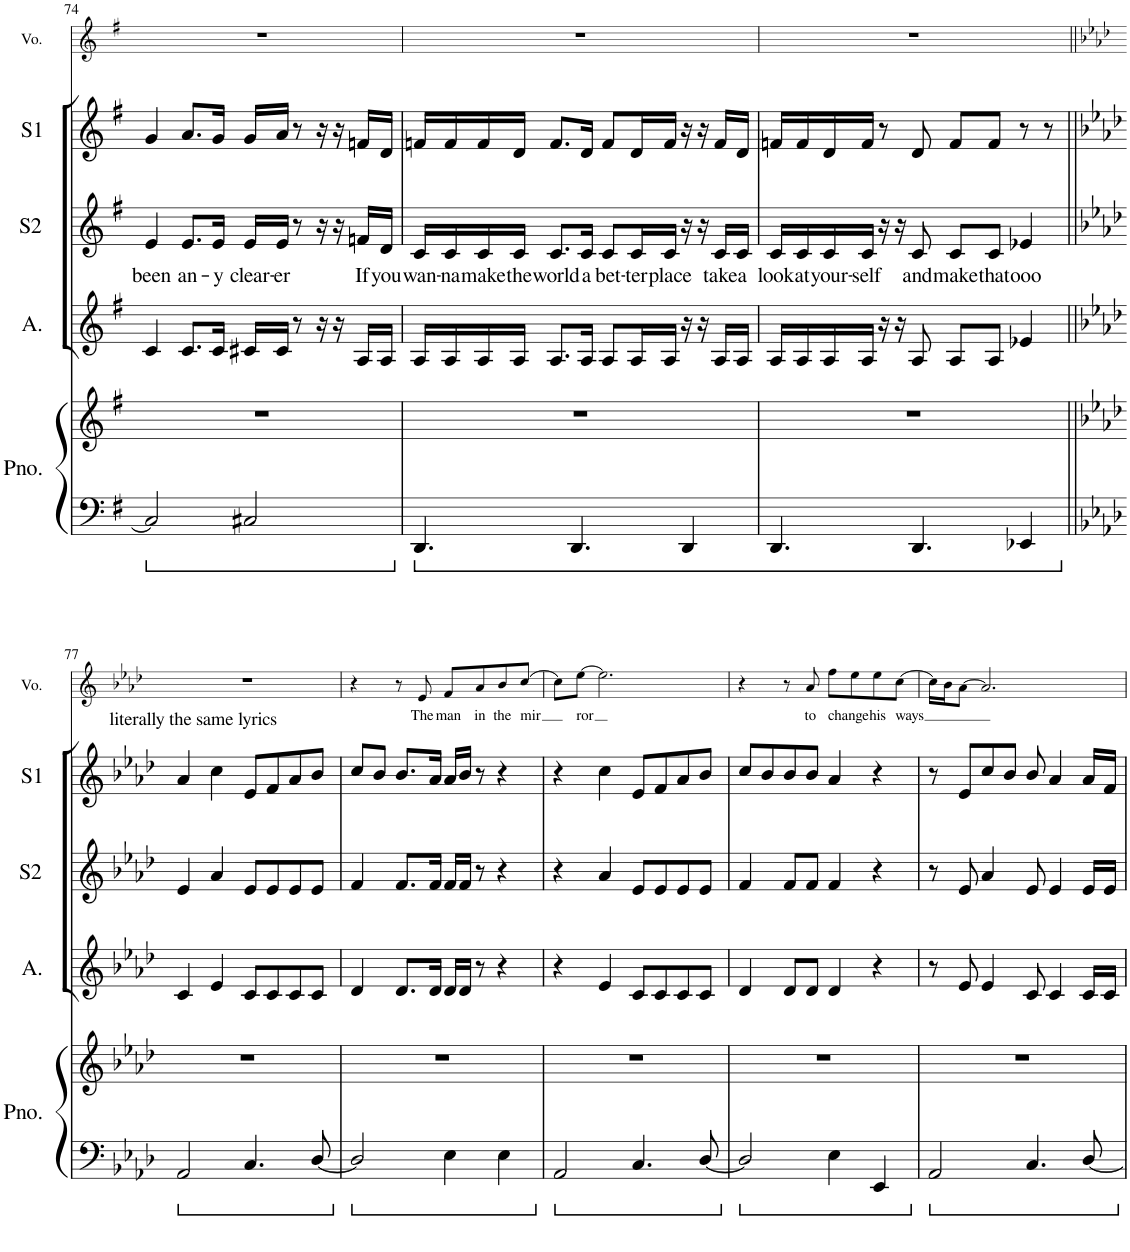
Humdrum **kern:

**kern	**kern	**kern	**kern	**text	**kern	**kern	**text
*part5	*part5	*part4	*part3	*part3	*part2	*part1	*part1
*staff6	*staff5	*staff4	*staff3	*staff3	*staff2	*staff1	*staff1
*I"Piano	*	*I"Alto	*I"Soprano 2	*	*I"Soprano 1	*I"Voice	*
*I'Pno.	*	*I'A.	*I'S2	*	*I'S1	*I'Vo.	*
!!LO:PB:g=z
*clefF4	*clefG2	*clefG2	*clefG2	*	*clefG2	*clefG2	*
*	*	*Trd1c2	*	*	*	*	*
*k[f#]	*k[f#]	*k[f#]	*k[f#]	*	*k[f#]	*k[f#]	*
*G:	*G:	*G:	*G:	*	*G:	*G:	*
*M4/4	*M4/4	*M4/4	*M4/4	*	*M4/4	*M4/4	*
=74	=74	=74	=74	=74	=74	=74	=74
!	!	!	!	!LO:LY:b	!	!	!
2C/]	1r	4c/	4e/	been	4g/	1r	.
!	!	!	!	!LO:LY:b	!	!	!
.	.	8.c/L	8.e/L	an-	8.a/L	.	.
!	!	!	!	!LO:LY:b	!	!	!
.	.	16c/Jk	16e/Jk	-y	16g/Jk	.	.
!	!	!	!	!LO:LY:b	!	!	!
2C#X/	.	16c#X/LL	16e/LL	clear-	16g/LL	.	.
!	!	!	!	!LO:LY:b	!	!	!
.	.	16c#/JJ	16e/JJ	-er	16a/JJ	.	.
.	.	8r	8r	.	8r	.	.
.	.	16r	16r	.	16r	.	.
.	.	16r	16r	.	16r	.	.
!	!	!	!	!LO:LY:b	!	!	!
.	.	16A/LL	16fn/LL	If	16fn/LL	.	.
!	!	!	!	!LO:LY:b	!	!	!
.	.	16A/JJ	16d/JJ	you	16d/JJ	.	.
=75	=75	=75	=75	=75	=75	=75	=75
!	!	!	!	!LO:LY:b	!	!	!
4.DD/	1r	16A/LL	16c/LL	wan-	16fn/LL	1r	.
!	!	!	!	!LO:LY:b	!	!	!
.	.	16A/	16c/	-na	16f/	.	.
!	!	!	!	!LO:LY:b	!	!	!
.	.	16A/	16c/	make	16f/	.	.
!	!	!	!	!LO:LY:b	!	!	!
.	.	16A/JJ	16c/JJ	the	16d/JJ	.	.
!	!	!	!	!LO:LY:b	!	!	!
.	.	8.A/L	8.c/L	world	8.f/L	.	.
4.DD/	.	.	.	.	.	.	.
!	!	!	!	!LO:LY:b	!	!	!
.	.	16A/Jk	16c/Jk	a	16d/Jk	.	.
!	!	!	!	!LO:LY:b	!	!	!
.	.	8A/L	8c/L	bet-	8f/L	.	.
!	!	!	!	!LO:LY:b	!	!	!
.	.	16A/L	16c/L	-ter	16d/L	.	.
!	!	!	!	!LO:LY:b	!	!	!
.	.	16A/JJ	16c/JJ	place	16f/JJ	.	.
4DD/	.	16r	16r	.	16r	.	.
.	.	16r	16r	.	16r	.	.
!	!	!	!	!LO:LY:b	!	!	!
.	.	16A/LL	16c/LL	take	16f/LL	.	.
!	!	!	!	!LO:LY:b	!	!	!
.	.	16A/JJ	16c/JJ	a	16d/JJ	.	.
=76	=76	=76	=76	=76	=76	=76	=76
!	!	!	!	!LO:LY:b	!	!	!
4.DD/	1r	16A/LL	16c/LL	look	16fn/LL	1r	.
!	!	!	!	!LO:LY:b	!	!	!
.	.	16A/	16c/	at	16f/	.	.
!	!	!	!	!LO:LY:b	!	!	!
.	.	16A/	16c/	your-	16d/	.	.
!	!	!	!	!LO:LY:b	!	!	!
.	.	16A/JJ	16c/JJ	-self	16f/JJ	.	.
.	.	16r	16r	.	8r	.	.
.	.	16r	16r	.	.	.	.
!	!	!	!	!LO:LY:b	!	!	!
4.DD/	.	8A/	8c/	and	8d/	.	.
!	!	!	!	!LO:LY:b	!	!	!
.	.	8A/L	8c/L	make	8f/L	.	.
!	!	!	!	!LO:LY:b	!	!	!
.	.	8A/J	8c/J	that	8f/J	.	.
!	!	!	!	!LO:LY:b	!	!	!
4EE-X/	.	4e-X/	4e-X/	ooo	8r	.	.
.	.	.	.	.	8r	.	.
!!LO:LB:g=z
=77||	=77||	=77||	=77||	=77||	=77||	=77||	=77||
*k[b-e-a-d-]	*k[b-e-a-d-]	*k[b-e-a-d-]	*k[b-e-a-d-]	*	*k[b-e-a-d-]	*k[b-e-a-d-]	*
2AA-/	1r	4c/	4e-/	.	4a-/	1r	.
!	!	!	!	!	!LO:TX:a:t=literally the same lyrics	!	!
.	.	4e-/	4a-/	.	4cc\	.	.
4.C/	.	8c/L	8e-/L	.	8e-/L	.	.
.	.	8c/	8e-/	.	8f/	.	.
.	.	8c/	8e-/	.	8a-/	.	.
[8D-/	.	8c/J	8e-/J	.	8b-/J	.	.
=78	=78	=78	=78	=78	=78	=78	=78
2D-/]	1r	4d-/	4f/	.	8cc/L	4r	.
.	.	.	.	.	8b-/J	.	.
.	.	8.d-/L	8.f/L	.	8.b-/L	8r	.
!	!	!	!	!	!	!	!LO:LY:b
.	.	.	.	.	.	8e-/	The
.	.	16d-/Jk	16f/Jk	.	16a-/Jk	.	.
!	!	!	!	!	!	!	!LO:LY:b
4E-\	.	16d-/LL	16f/LL	.	16a-/LL	8f/L	man
.	.	16d-/JJ	16f/JJ	.	16b-/JJ	.	.
!	!	!	!	!	!	!	!LO:LY:b
.	.	8r	8r	.	8r	8a-/	in
!	!	!	!	!	!	!	!LO:LY:b
4E-\	.	4r	4r	.	4r	8b-/	the
!	!	!	!	!	!	!	!LO:LY:b
.	.	.	.	.	.	[8cc/J	mir
=79	=79	=79	=79	=79	=79	=79	=79
2AA-/	1r	4r	4r	.	4r	8cc\L]	.
!	!	!	!	!	!	!	!LO:LY:b
.	.	.	.	.	.	[8ee-\J	ror
.	.	4e-/	4a-/	.	4cc\	2.ee-\]	.
4.C/	.	8c/L	8e-/L	.	8e-/L	.	.
.	.	8c/	8e-/	.	8f/	.	.
.	.	8c/	8e-/	.	8a-/	.	.
[8D-/	.	8c/J	8e-/J	.	8b-/J	.	.
=80	=80	=80	=80	=80	=80	=80	=80
2D-/]	1r	4d-/	4f/	.	8cc/L	4r	.
.	.	.	.	.	8b-/	.	.
.	.	8d-/L	8f/L	.	8b-/	8r	.
!	!	!	!	!	!	!	!LO:LY:b
.	.	8d-/J	8f/J	.	8b-/J	8a-/	to
!	!	!	!	!	!	!	!LO:LY:b
4E-\	.	4d-/	4f/	.	4a-/	8ff\L	change
.	.	.	.	.	.	8ee-\	.
!	!	!	!	!	!	!	!LO:LY:b
4EE-/	.	4r	4r	.	4r	8ee-\	his
!	!	!	!	!	!	!	!LO:LY:b
.	.	.	.	.	.	[8cc\J	ways
=81	=81	=81	=81	=81	=81	=81	=81
2AA-/	1r	8r	8r	.	8r	16cc\LL]	.
.	.	.	.	.	.	16b-\J	.
.	.	8e-/	8e-/	.	8e-/L	[8a-\J	.
.	.	4e-/	4a-/	.	8cc/	2.a-/]	.
.	.	.	.	.	8b-/J	.	.
4.C/	.	8c/	8e-/	.	8b-/	.	.
.	.	4c/	4e-/	.	4a-/	.	.
[8D-/	.	16c/LL	16e-/LL	.	16a-/LL	.	.
.	.	16c/JJ	16e-/JJ	.	16f/JJ	.	.
=	=	=	=	=	=	=	=
*-	*-	*-	*-	*-	*-	*-	*-
